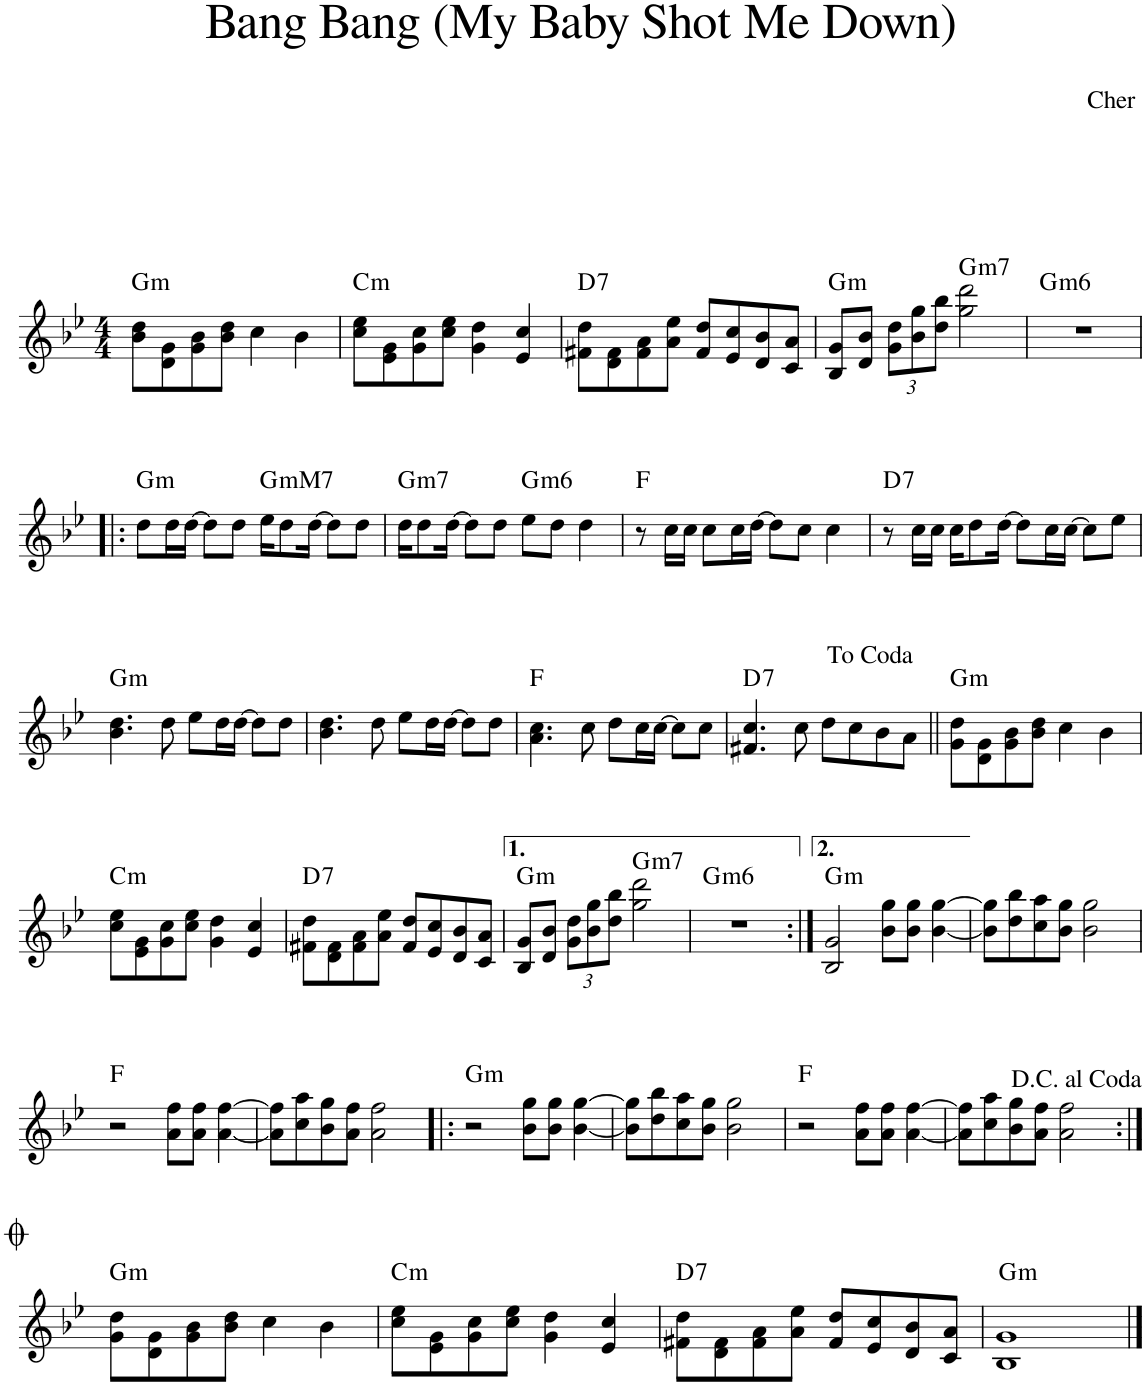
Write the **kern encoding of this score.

**kern	**harte
*part1	*part1
*staff1	*
*I"Piano	*
*I'Pno.	*
*clefG2	*
*k[b-e-]	*
*M4/4	*
=1	=1
!	!LO:H:kt=m
8b-\ 8dd\L	G:min
8d\ 8g\	.
8g\ 8b-\	.
8b-\ 8dd\J	.
4cc\	.
4b-\	.
=2	=2
!	!LO:H:kt=m
8cc\ 8ee-\L	C:min
8e-\ 8g\	.
8g\ 8cc\	.
8cc\ 8ee-\J	.
4g\ 4dd\	.
4e-/ 4cc/	.
=3	=3
!	!LO:H:kt=7
8f#X\ 8dd\L	D:7
8d\ 8f#\	.
8f#\ 8a\	.
8a\ 8ee-\J	.
8f#/ 8dd/L	.
8e-/ 8cc/	.
8d/ 8b-/	.
8c/ 8a/J	.
=4	=4
!	!LO:H:kt=m
8B-/ 8g/L	G:min
8d/ 8b-/J	.
*Xbrackettup	*
12g\ 12dd\L	.
12b-\ 12gg\	.
12dd\ 12bb-\J	.
!	!LO:H:kt=m7
2gg\ 2ddd\	G:min7
=5	=5
!	!LO:H:kt=m6
1r	G:min6
!!LO:LB:g=z
=6!|:	=6!|:
!	!LO:H:kt=m
8dd\L	G:min
16dd\L	.
[16dd\JJ	.
8dd\L]	.
8dd\J	.
!	!LO:H:kt=mM7
16ee-\KL	G:minmaj7
8dd\	.
[16dd\Jk	.
8dd\L]	.
8dd\J	.
=7	=7
!	!LO:H:kt=m7
16dd\KL	G:min7
8dd\	.
[16dd\Jk	.
8dd\L]	.
8dd\J	.
!	!LO:H:kt=m6
8ee-\L	G:min6
8dd\J	.
4dd\	.
=8	=8
8r	F:maj
16cc\LL	.
16cc\JJ	.
8cc\L	.
16cc\L	.
[16dd\JJ	.
8dd\L]	.
8cc\J	.
4cc\	.
=9	=9
!	!LO:H:kt=7
8r	D:7
16cc\LL	.
16cc\JJ	.
16cc\KL	.
8dd\	.
[16dd\Jk	.
8dd\L]	.
16cc\L	.
[16cc\JJ	.
8cc\L]	.
8ee-\J	.
!!LO:LB:g=z
=10	=10
!	!LO:H:kt=m
4.b-\ 4.dd\	G:min
8dd\	.
8ee-\L	.
16dd\L	.
[16dd\JJ	.
8dd\L]	.
8dd\J	.
=11	=11
4.b-\ 4.dd\	.
8dd\	.
8ee-\L	.
16dd\L	.
[16dd\JJ	.
8dd\L]	.
8dd\J	.
=12	=12
4.a\ 4.cc\	F:maj
8cc\	.
8dd\L	.
16cc\L	.
[16cc\JJ	.
8cc\L]	.
8cc\J	.
=13	=13
!	!LO:H:kt=7
4.f#X/ 4.cc/	D:7
8cc\	.
8dd\L	.
8cc\	.
8b-\	.
8a\J	.
=14||	=14||
!	!LO:H:kt=m
8g\ 8dd\L	G:min
8d\ 8g\	.
8g\ 8b-\	.
8b-\ 8dd\J	.
4cc\	.
4b-\	.
!!LO:LB:g=z
=15	=15
!	!LO:H:kt=m
8cc\ 8ee-\L	C:min
8e-\ 8g\	.
8g\ 8cc\	.
8cc\ 8ee-\J	.
4g\ 4dd\	.
4e-/ 4cc/	.
=16	=16
!	!LO:H:kt=7
8f#X\ 8dd\L	D:7
8d\ 8f#\	.
8f#\ 8a\	.
8a\ 8ee-\J	.
8f#/ 8dd/L	.
8e-/ 8cc/	.
8d/ 8b-/	.
8c/ 8a/J	.
=17	=17
!	!LO:H:kt=m
8B-/ 8g/L	G:min
8d/ 8b-/J	.
12g\ 12dd\L	.
12b-\ 12gg\	.
12dd\ 12bb-\J	.
!	!LO:H:kt=m7
2gg\ 2ddd\	G:min7
=18	=18
!	!LO:H:kt=m6
1r	G:min6
=19:|!	=19:|!
!	!LO:H:kt=m
2B-/ 2g/	G:min
8b-\ 8gg\L	.
8b-\ 8gg\J	.
[4b-\ [4gg\	.
=20	=20
8b-\] 8gg\]L	.
8dd\ 8bb-\	.
8cc\ 8aa\	.
8b-\ 8gg\J	.
2b-\ 2gg\	.
!!LO:LB:g=z
=21	=21
2r	F:maj
8a\ 8ff\L	.
8a\ 8ff\J	.
[4a\ [4ff\	.
=22	=22
8a\] 8ff\]L	.
8cc\ 8aa\	.
8b-\ 8gg\	.
8a\ 8ff\J	.
2a\ 2ff\	.
=23!|:	=23!|:
!	!LO:H:kt=m
2r	G:min
8b-\ 8gg\L	.
8b-\ 8gg\J	.
[4b-\ [4gg\	.
=24	=24
8b-\] 8gg\]L	.
8dd\ 8bb-\	.
8cc\ 8aa\	.
8b-\ 8gg\J	.
2b-\ 2gg\	.
=25	=25
2r	F:maj
8a\ 8ff\L	.
8a\ 8ff\J	.
[4a\ [4ff\	.
=26	=26
8a\] 8ff\]L	.
8cc\ 8aa\	.
8b-\ 8gg\	.
8a\ 8ff\J	.
2a\ 2ff\	.
!!LO:LB:g=z
=27:|!	=27:|!
!	!LO:H:kt=m
8g\ 8dd\L	G:min
8d\ 8g\	.
8g\ 8b-\	.
8b-\ 8dd\J	.
4cc\	.
4b-\	.
=28	=28
!	!LO:H:kt=m
8cc\ 8ee-\L	C:min
8e-\ 8g\	.
8g\ 8cc\	.
8cc\ 8ee-\J	.
4g\ 4dd\	.
4e-/ 4cc/	.
=29	=29
!	!LO:H:kt=7
8f#X\ 8dd\L	D:7
8d\ 8f#\	.
8f#\ 8a\	.
8a\ 8ee-\J	.
8f#/ 8dd/L	.
8e-/ 8cc/	.
8d/ 8b-/	.
8c/ 8a/J	.
=30	=30
!	!LO:H:kt=m
1B- 1g	G:min
==	==
*-	*-
